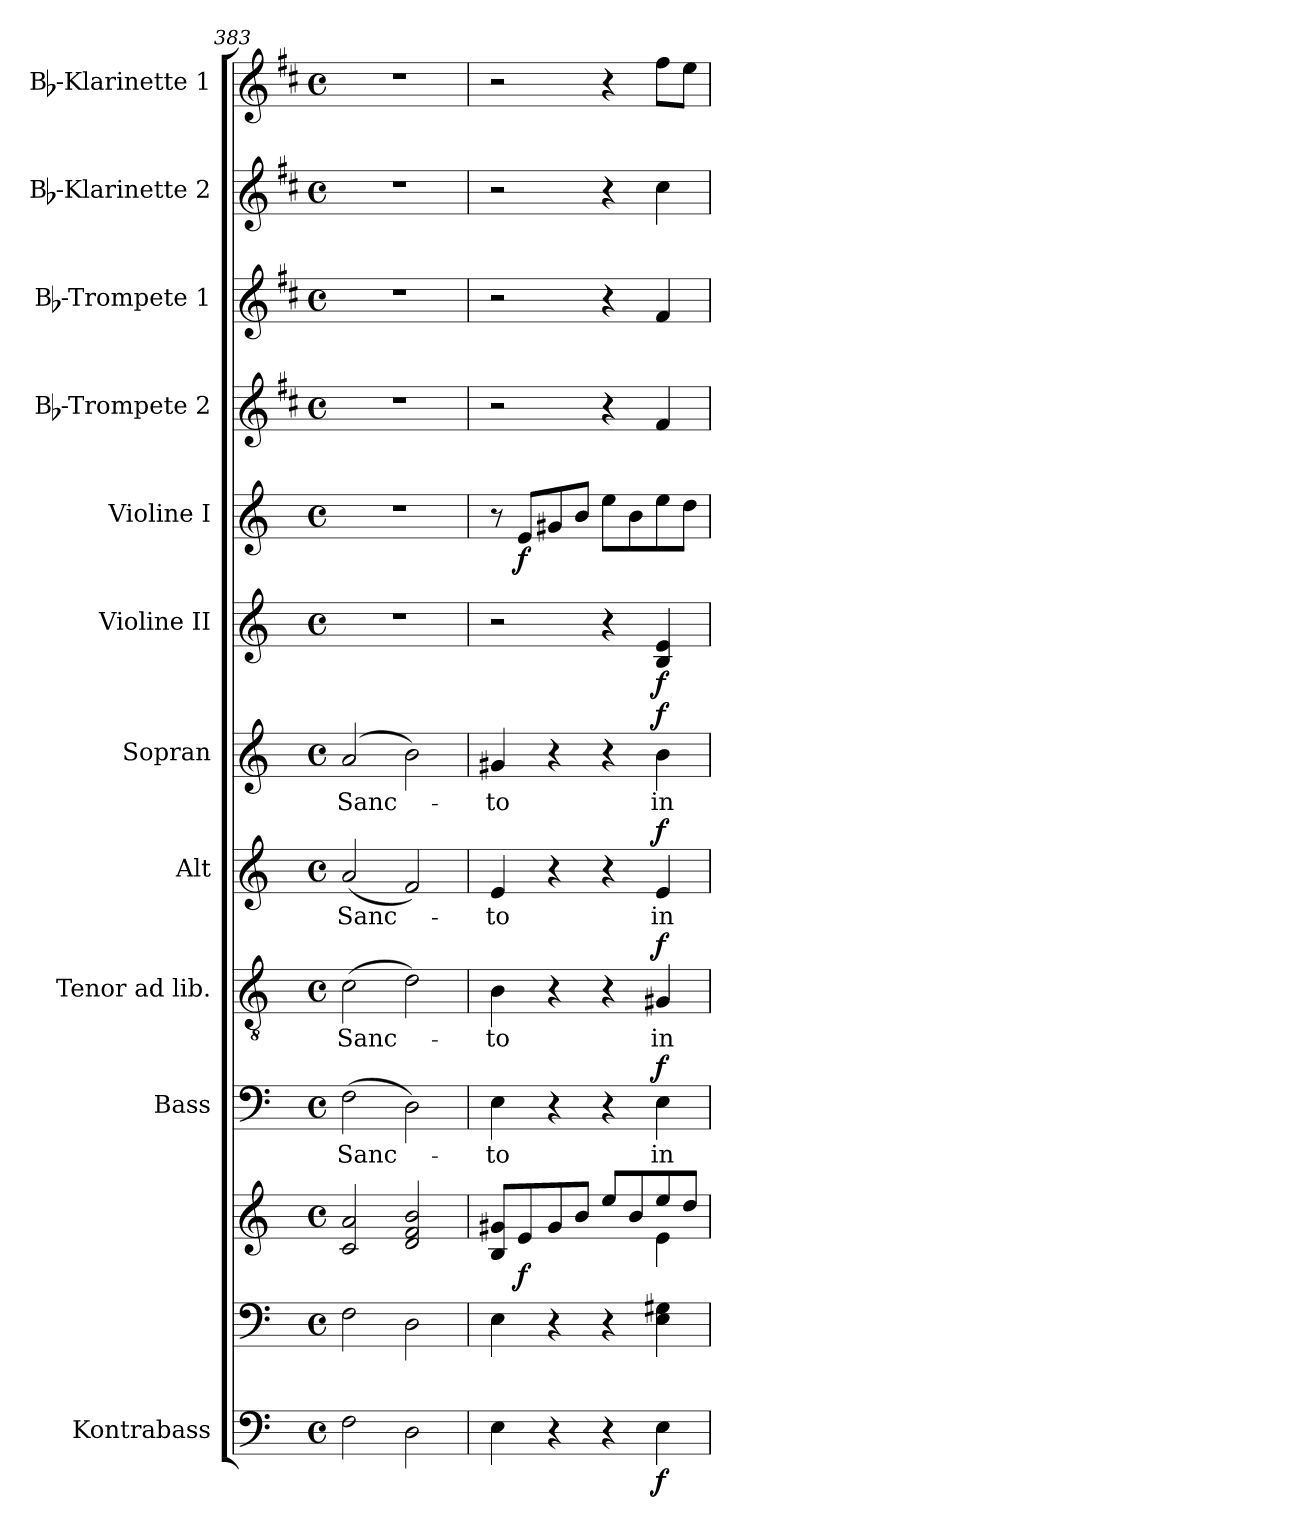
**kern	**dynam	**kern	**kern	**dynam	**kern	**text	**dynam	**kern	**text	**dynam	**kern	**text	**dynam	**kern	**text	**dynam	**kern	**dynam	**kern	**dynam	**kern	**kern	**kern	**kern
*part12	*part12	*part11	*part11	*part11	*part10	*part10	*part10	*part9	*part9	*part9	*part8	*part8	*part8	*part7	*part7	*part7	*part6	*part6	*part5	*part5	*part4	*part3	*part2	*part1
*staff13	*staff13	*staff12	*staff11	*staff11/12	*staff10	*staff10	*staff10	*staff9	*staff9	*staff9	*staff8	*staff8	*staff8	*staff7	*staff7	*staff7	*staff6	*staff6	*staff5	*staff5	*staff4	*staff3	*staff2	*staff1
*I"Kontrabass	*	*	*	*	*I"Bass	*	*	*I"Tenor ad lib.	*	*	*I"Alt	*	*	*I"Sopran	*	*	*I"Violine II	*	*I"Violine I	*	*I"Bb-Trompete 2	*I"Bb-Trompete 1	*I"Bb-Klarinette 2	*I"Bb-Klarinette 1
*I'Kb.	*	*	*	*	*I'B.	*	*	*I'T.	*	*	*I'A.	*	*	*I'S.	*	*	*I'Vl. II	*	*I'Vl. I	*	*I'Bb Trp. 2	*I'Bb Trp. 1	*I'Bb Kl. 2	*I'Bb Kl. 1
!!LO:PB:g=z
*clefF4	*	*clefF4	*clefG2	*	*clefF4	*	*	*clefGv2	*	*	*clefG2	*	*	*clefG2	*	*	*clefG2	*	*clefG2	*	*clefG2	*clefG2	*clefG2	*clefG2
*ITrd7c12	*	*	*	*	*	*	*	*	*	*	*	*	*	*	*	*	*	*	*	*	*ITrd1c2	*ITrd1c2	*ITrd1c2	*ITrd1c2
*k[]	*	*k[]	*k[]	*	*k[]	*	*	*k[]	*	*	*k[]	*	*	*k[]	*	*	*k[]	*	*k[]	*	*k[]	*k[]	*k[]	*k[]
*C:	*	*C:	*C:	*	*C:	*	*	*C:	*	*	*C:	*	*	*C:	*	*	*C:	*	*C:	*	*C:	*C:	*C:	*C:
*M4/4	*	*M4/4	*M4/4	*	*M4/4	*	*	*M4/4	*	*	*M4/4	*	*	*M4/4	*	*	*M4/4	*	*M4/4	*	*M4/4	*M4/4	*M4/4	*M4/4
*met(c)	*	*met(c)	*met(c)	*	*met(c)	*	*	*met(c)	*	*	*met(c)	*	*	*met(c)	*	*	*met(c)	*	*met(c)	*	*met(c)	*met(c)	*met(c)	*met(c)
=383	=383	=383	=383	=383	=383	=383	=383	=383	=383	=383	=383	=383	=383	=383	=383	=383	=383	=383	=383	=383	=383	=383	=383	=383
!	!	!	!	!	!	!LO:LY:b	!	!	!LO:LY:b	!	!	!LO:LY:b	!	!	!LO:LY:b	!	!	!	!	!	!	!	!	!
2FF\	.	2F\	2c/ 2a/	.	(>2F\	Sanc-	.	(>2c\	Sanc-	.	(<2a/	Sanc-	.	(>2a/	Sanc-	.	1r	.	1r	.	1r	1r	1r	1r
2DD\	.	2D\	2d/ 2f/ 2b/	.	2D\)	.	.	2d\)	.	.	2f/)	.	.	2b\)	.	.	.	.	.	.	.	.	.	.
=384	=384	=384	=384	=384	=384	=384	=384	=384	=384	=384	=384	=384	=384	=384	=384	=384	=384	=384	=384	=384	=384	=384	=384	=384
*	*	*	*^	*	*	*	*	*	*	*	*	*	*	*	*	*	*	*	*	*	*	*	*	*
!	!	!	!	!	!	!	!LO:LY:b	!	!	!LO:LY:b	!	!	!LO:LY:b	!	!	!LO:LY:b	!	!	!	!	!	!	!	!	!
4EE\	.	4E\	8B/ 8g#X/L	2.ryy	.	4E\	-to	.	4B\	-to	.	4e/	-to	.	4g#X/	-to	.	2r	.	8r	.	2r	2r	2r	2r
!	!	!	!	!	!LO:DY:b	!	!	!	!	!	!	!	!	!	!	!	!	!	!	!	!LO:DY:b	!	!	!	!
.	.	.	8e/	.	f	.	.	.	.	.	.	.	.	.	.	.	.	.	.	8e/L	f	.	.	.	.
4r	.	4r	8g#/	.	.	4r	.	.	4r	.	.	4r	.	.	4r	.	.	.	.	8g#X/	.	.	.	.	.
.	.	.	8b/J	.	.	.	.	.	.	.	.	.	.	.	.	.	.	.	.	8b/J	.	.	.	.	.
4r	.	4r	8ee/L	.	.	4r	.	.	4r	.	.	4r	.	.	4r	.	.	4r	.	8ee\L	.	4r	4r	4r	4r
.	.	.	8b/	.	.	.	.	.	.	.	.	.	.	.	.	.	.	.	.	8b\	.	.	.	.	.
!	!LO:DY:b	!	!	!	!	!	!LO:LY:b	!LO:DY:a	!	!LO:LY:b	!LO:DY:a	!	!LO:LY:b	!LO:DY:a	!	!LO:LY:b	!LO:DY:a	!	!LO:DY:b	!	!	!	!	!	!
4EE\	f	4E\ 4G#X\	8ee/	4e\	.	4E\	in	f	4G#X/	in	f	4e/	in	f	4b\	in	f	4B/ 4e/	f	8ee\	.	4e/	4e/	4b\	8ee\L
.	.	.	8dd/J	.	.	.	.	.	.	.	.	.	.	.	.	.	.	.	.	8dd\J	.	.	.	.	8dd\J
*	*	*	*v	*v	*	*	*	*	*	*	*	*	*	*	*	*	*	*	*	*	*	*	*	*	*
=	=	=	=	=	=	=	=	=	=	=	=	=	=	=	=	=	=	=	=	=	=	=	=	=
*-	*-	*-	*-	*-	*-	*-	*-	*-	*-	*-	*-	*-	*-	*-	*-	*-	*-	*-	*-	*-	*-	*-	*-	*-
